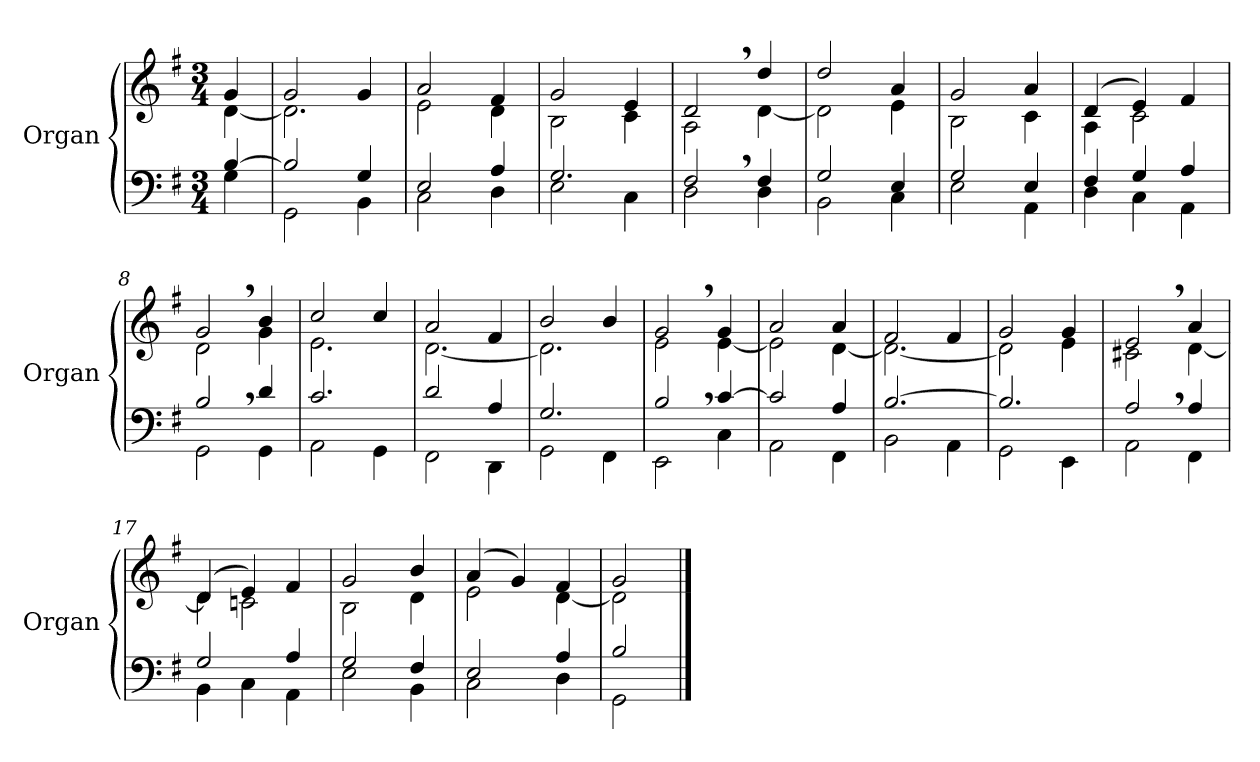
**kern	**kern
*part1	*part1
*staff2	*staff1
*I"Organ	*
*I'Organ	*
*clefF4	*clefG2
*k[f#]	*k[f#]
*M3/4	*M3/4
=	=
*^	*^
[>4B/	4G\	4g/	[<4d\
=1	=1	=1	=1
2B/]	2GG\	2g/	2.d\]
4G/	4BB\	4g/	.
=2	=2	=2	=2
2E/	2C\	2a/	2e\
4A/	4D\	4f#/	4d\
=3	=3	=3	=3
2.G/	2E\	2g/	2B\
.	4C\	4e/	4c\
=4	=4	=4	=4
2F#,</	2D\	2d,>/	2A\
4F#/	4D\	4dd/	[<4d\
=5	=5	=5	=5
2G/	2BB\	2dd/	2d\]
4E/	4C\	4a/	4e\
=6	=6	=6	=6
2G/	2E\	2g/	2B\
4E/	4AA\	4a/	4c\
=7	=7	=7	=7
4F#/	4D\	(>4d/	4A\
4G/	4C\	4e/)	2c\
4A/	4AA\	4f#/	.
=8	=8	=8	=8
2B,</	2GG\	2g,>/	2d\
4d/	4GG\	4b/	4g\
=9	=9	=9	=9
2.c/	2AA\	2cc/	2.e\
.	4GG\	4cc/	.
=10	=10	=10	=10
2d/	2FF#\	2a/	[<2.d\
4A/	4DD\	4f#/	.
=11	=11	=11	=11
2.G/	2GG\	2b/	2.d\]
.	4FF#\	4b/	.
=12	=12	=12	=12
2B,</	2EE\	2g,>/	2e\
[>4c/	4C\	4g/	[<4e\
=13	=13	=13	=13
2c/]	2AA\	2a/	2e\]
4A/	4FF#\	4a/	[<4d\
=14	=14	=14	=14
[>2.B/	2BB\	2f#/	2.d\_<
.	4AA\	4f#/	.
=15	=15	=15	=15
2.B/]	2GG\	2g/	2d\]
.	4EE\	4g/	4e\
=16	=16	=16	=16
2A,</	2AA\	2e,>/	2c#X\
4A/	4FF#\	4a/	[<4d\
=17	=17	=17	=17
2G/	4BB\	(>4d/	4d\]
.	4C\	4e/)	2cn\
4A/	4AA\	4f#/	.
=18	=18	=18	=18
2G/	2E\	2g/	2B\
4F#/	4BB\	4b/	4d\
=19	=19	=19	=19
2E/	2C\	(>4a/	2e\
.	.	4g/)	.
4A/	4D\	4f#/	[<4d\
=20	=20	=20	=20
2B/	2GG\	2g/	2d\]
*v	*v	*	*
*	*v	*v
==	==
*-	*-
